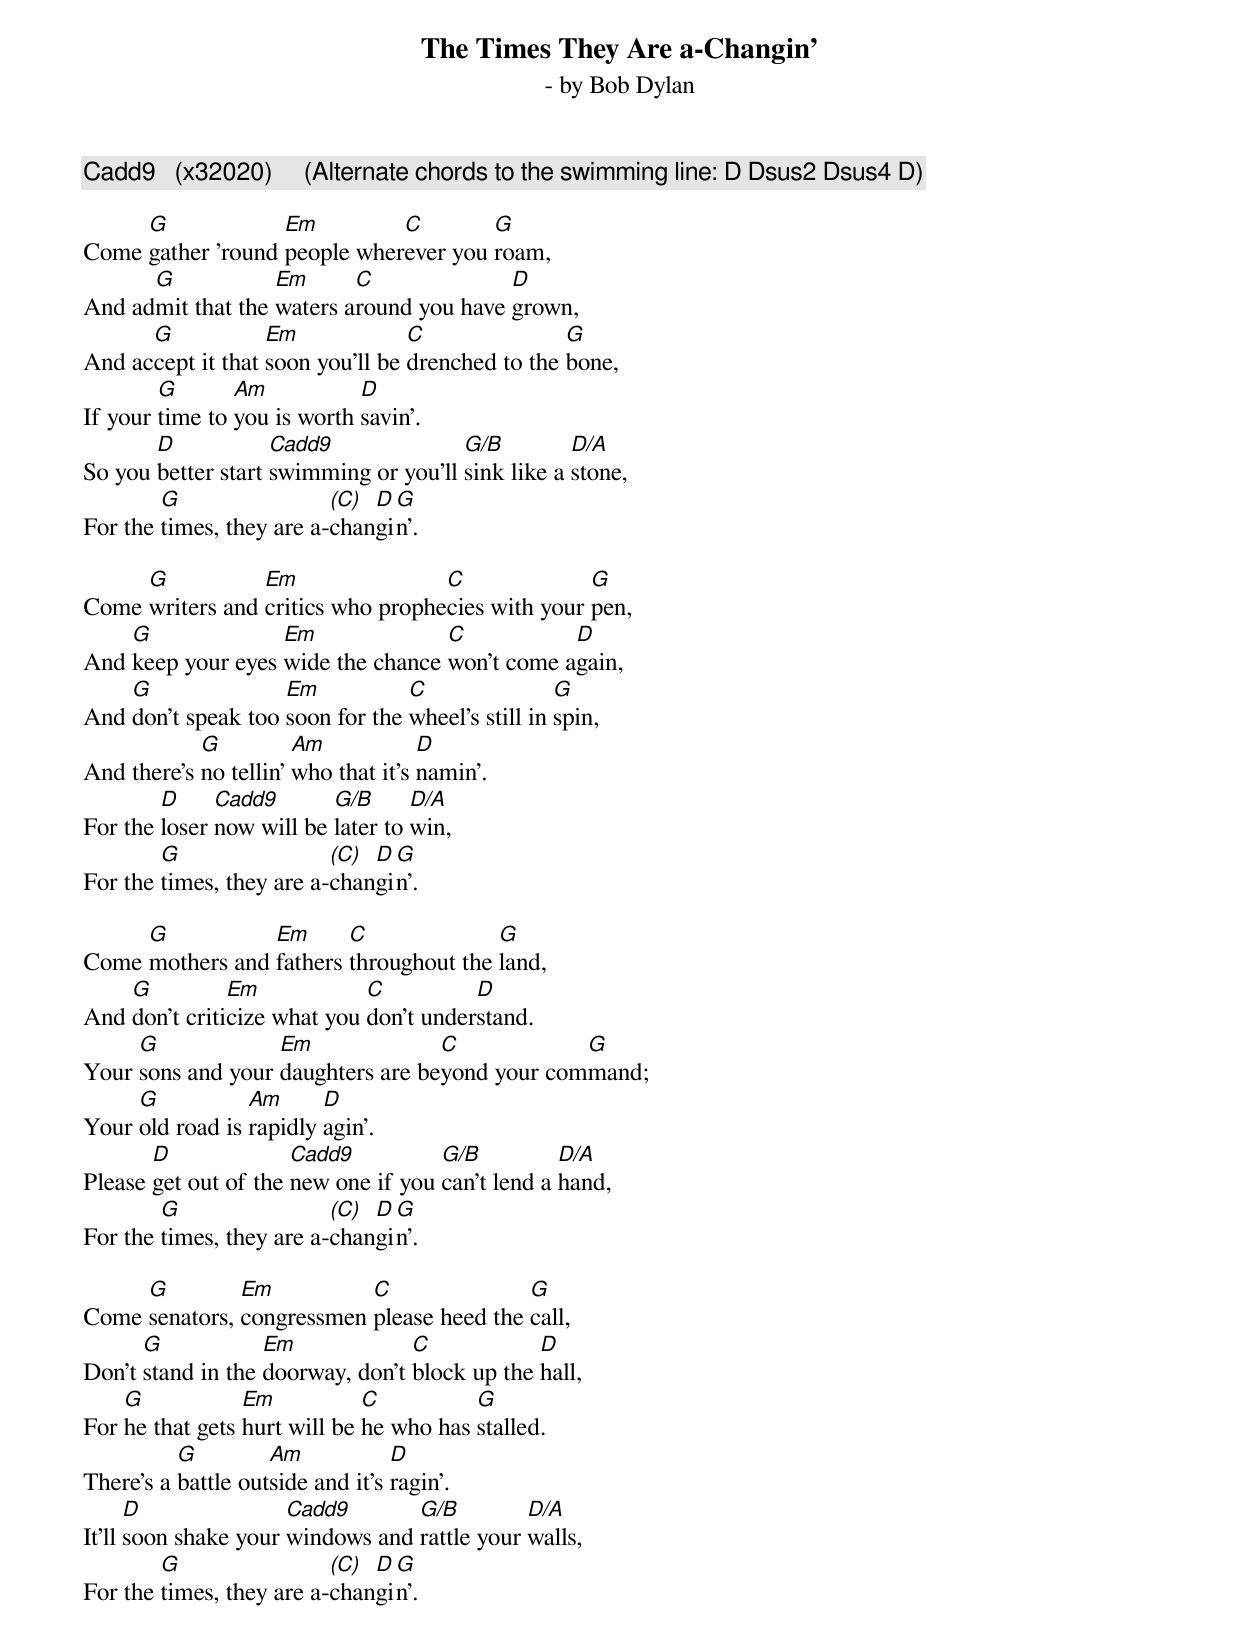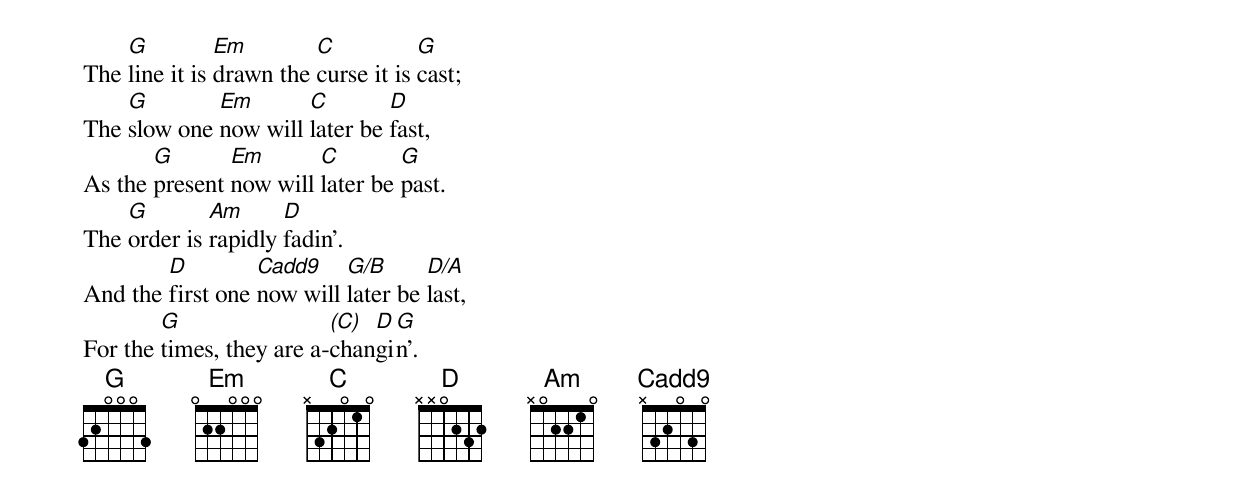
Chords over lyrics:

The Times They Are a-Changin'
 - by Bob Dylan

Cadd9   (x32020)     (Alternate chords to the swimming line: D Dsus2 Dsus4 D)

     G             Em         C        G
Come gather 'round people wherever you roam,
      G            Em      C              D
And admit that the waters around you have grown,
      G            Em             C               G
And accept it that soon you'll be drenched to the bone,
        G       Am           D
If your time to you is worth savin'.
       D            Cadd9              G/B         D/A
So you better start swimming or you'll sink like a stone,
        G                 (C) D G
For the times, they are a-changin'.

     G           Em                C              G
Come writers and critics who prophecies with your pen,
    G              Em              C           D
And keep your eyes wide the chance won't come again,
    G               Em           C                G
And don't speak too soon for the wheel's still in spin,
            G          Am            D
And there's no tellin' who that it's namin'.
        D     Cadd9       G/B      D/A
For the loser now will be later to win,
        G                 (C) D G
For the times, they are a-changin'.

     G           Em      C              G
Come mothers and fathers throughout the land,
    G          Em            C          D
And don't criticize what you don't understand.
     G             Em              C            G
Your sons and your daughters are beyond your command;
     G           Am      D
Your old road is rapidly agin'.
       D              Cadd9          G/B          D/A
Please get out of the new one if you can't lend a hand,
        G                 (C) D G
For the times, they are a-changin'.

     G         Em          C               G
Come senators, congressmen please heed the call,
      G            Em             C            D
Don't stand in the doorway, don't block up the hall,
    G            Em           C          G
For he that gets hurt will be he who has stalled.
          G         Am            D
There's a battle outside and it's ragin'.
      D               Cadd9       G/B         D/A
It'll soon shake your windows and rattle your walls,
        G                 (C) D G
For the times, they are a-changin'.

    G          Em        C           G
The line it is drawn the curse it is cast;
    G        Em       C        D
The slow one now will later be fast,
       G       Em       C        G
As the present now will later be past.
    G        Am      D
The order is rapidly fadin'.
        D         Cadd9    G/B      D/A
And the first one now will later be last,
        G                 (C) D G
For the times, they are a-changin'.
